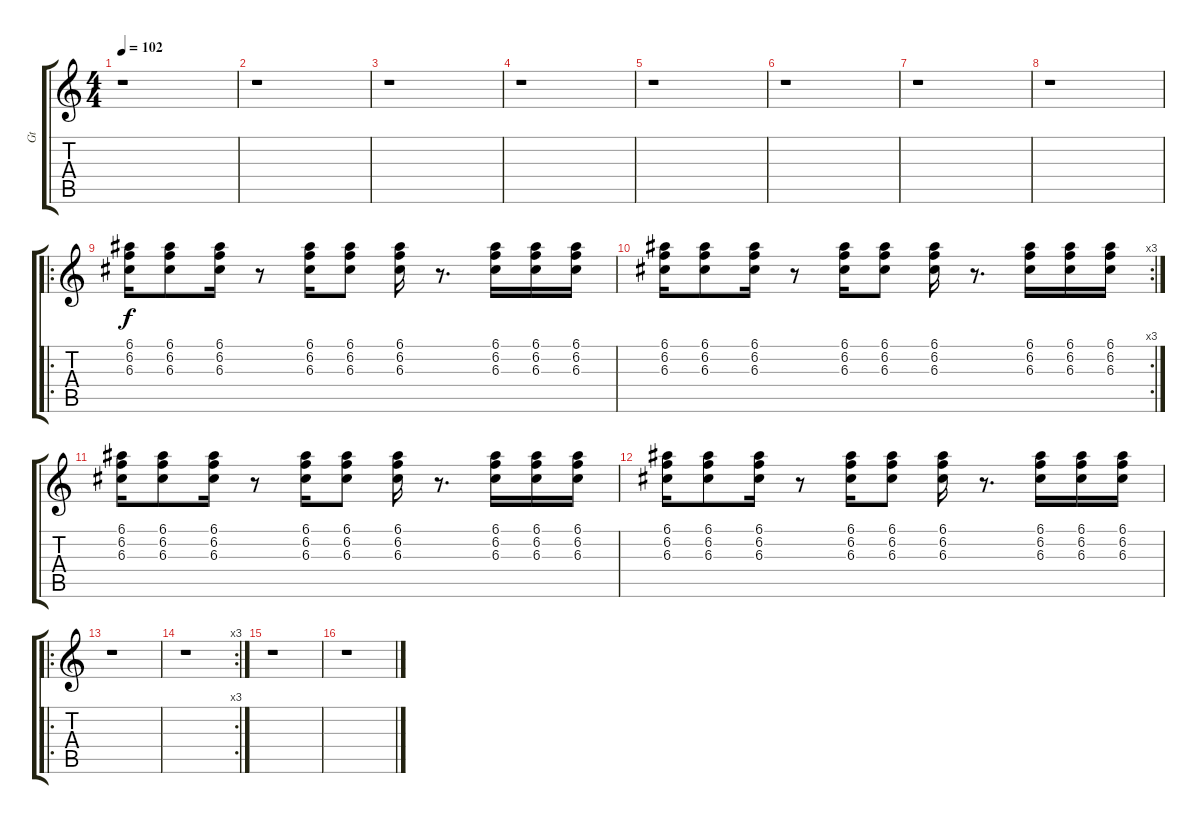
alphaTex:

\track ("Gt" "Gt") {instrument electricguitarjazz}
\staff {score tabs}
\tuning (E4 B3 G3 D3 A2 E2) {hide}
\ts (4 4)
\tempo 102
\clef g2
\ks c
r.1{dy f instrument electricguitarjazz} |
r.1 |
r.1 |
r.1 |
r.1 |
r.1 |
r.1 |
r.1 |
\ro
(6.1 6.2 6.3).16 (6.1 6.2 6.3).8 (6.1 6.2 6.3).16 r.8 (6.1 6.2 6.3).16 (6.1 6.2 6.3).8 (6.1 6.2 6.3).16 r.8{d} (6.1 6.2 6.3).16 (6.1 6.2 6.3).16 (6.1 6.2 6.3).16 |
\rc 3
(6.1 6.2 6.3).16 (6.1 6.2 6.3).8 (6.1 6.2 6.3).16 r.8 (6.1 6.2 6.3).16 (6.1 6.2 6.3).8 (6.1 6.2 6.3).16 r.8{d} (6.1 6.2 6.3).16 (6.1 6.2 6.3).16 (6.1 6.2 6.3).16 |
(6.1 6.2 6.3).16 (6.1 6.2 6.3).8 (6.1 6.2 6.3).16 r.8 (6.1 6.2 6.3).16 (6.1 6.2 6.3).8 (6.1 6.2 6.3).16 r.8{d} (6.1 6.2 6.3).16 (6.1 6.2 6.3).16 (6.1 6.2 6.3).16 |
(6.1 6.2 6.3).16 (6.1 6.2 6.3).8 (6.1 6.2 6.3).16 r.8 (6.1 6.2 6.3).16 (6.1 6.2 6.3).8 (6.1 6.2 6.3).16 r.8{d} (6.1 6.2 6.3).16 (6.1 6.2 6.3).16 (6.1 6.2 6.3).16 |
\ro
r.1 |
\rc 3
r.1 |
r.1 |
r.1
